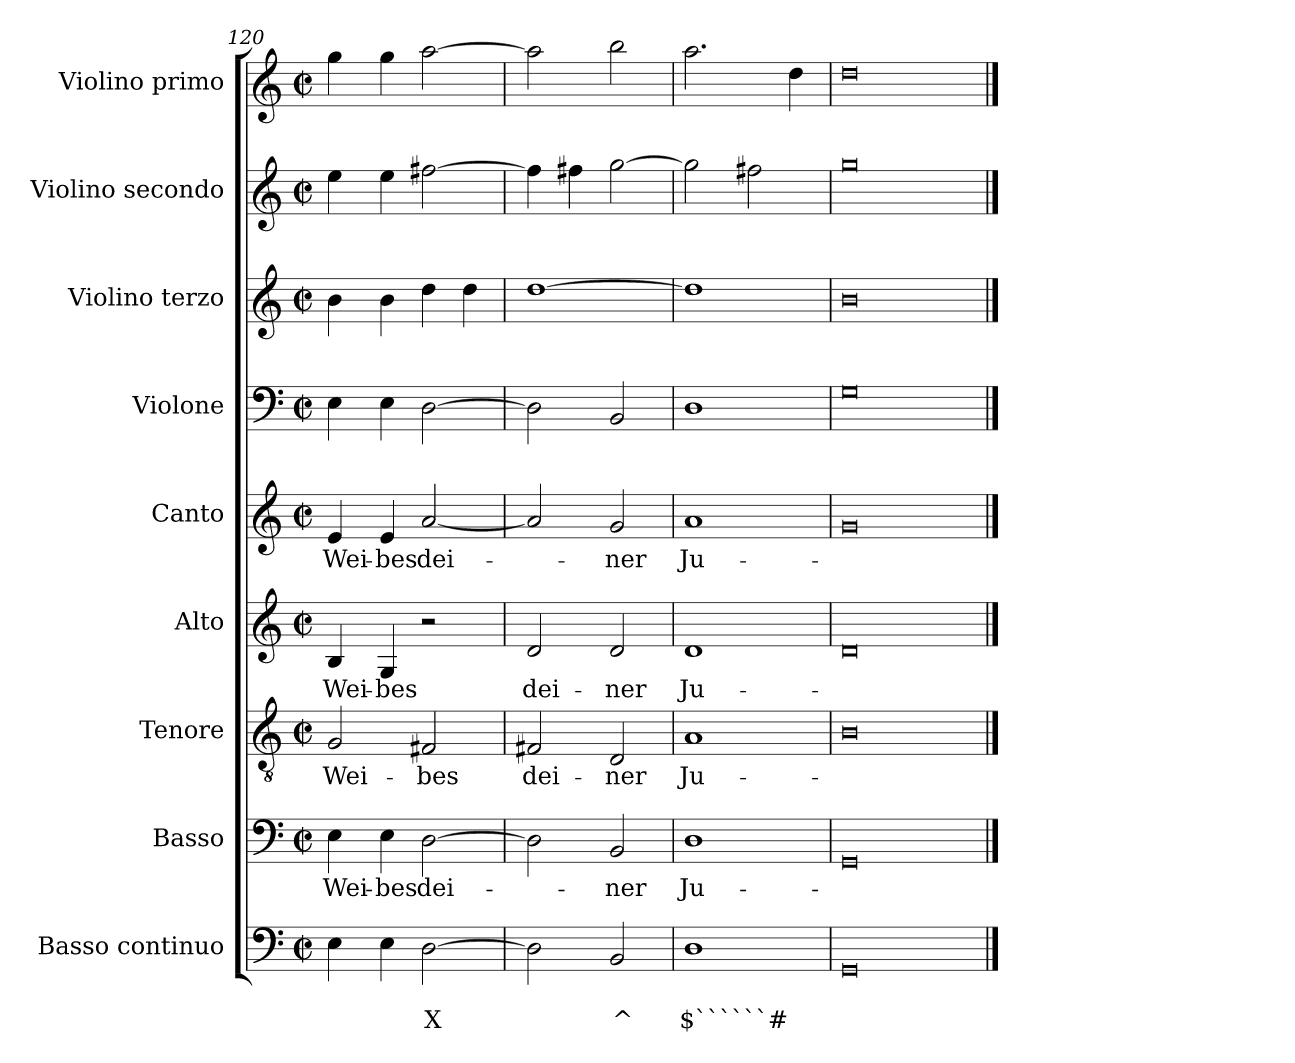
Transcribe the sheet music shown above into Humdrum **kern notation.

**kern	**text	**text	**kern	**text	**kern	**text	**kern	**text	**kern	**text	**kern	**kern	**kern	**kern
*part9	*part9	*part9	*part8	*part8	*part7	*part7	*part6	*part6	*part5	*part5	*part4	*part3	*part2	*part1
*staff9	*staff9	*staff9	*staff8	*staff8	*staff7	*staff7	*staff6	*staff6	*staff5	*staff5	*staff4	*staff3	*staff2	*staff1
*I"Basso continuo	*	*	*I"Basso	*	*I"Tenore	*	*I"Alto	*	*I"Canto	*	*I"Violone	*I"Violino terzo	*I"Violino secondo	*I"Violino primo
*clefF4	*	*	*clefF4	*	*clefGv2	*	*clefG2	*	*clefG2	*	*clefF4	*clefG2	*clefG2	*clefG2
*k[]	*	*	*k[]	*	*k[]	*	*k[]	*	*k[]	*	*k[]	*k[]	*k[]	*k[]
*C:	*	*	*C:	*	*C:	*	*C:	*	*C:	*	*C:	*C:	*C:	*C:
*M2/2	*	*	*M2/2	*	*M2/2	*	*M2/2	*	*M2/2	*	*M2/2	*M2/2	*M2/2	*M2/2
*met(c|)	*	*	*met(c|)	*	*met(c|)	*	*met(c|)	*	*met(c|)	*	*met(c|)	*met(c|)	*met(c|)	*met(c|)
=120	=120	=120	=120	=120	=120	=120	=120	=120	=120	=120	=120	=120	=120	=120
!	!	!	!	!LO:LY:b	!	!LO:LY:b	!	!LO:LY:b	!	!LO:LY:b	!	!	!	!
4E\	.	.	4E\	Wei-	2G/	Wei-	4B/	Wei-	4e/	Wei-	4E\	4b\	4ee\	4gg\
!	!	!	!	!LO:LY:b	!	!	!	!LO:LY:b	!	!LO:LY:b	!	!	!	!
4E\	.	.	4E\	-bes	.	.	4G/	-bes	4e/	-bes	4E\	4b\	4ee\	4gg\
!	!	!LO:LY:b	!	!LO:LY:b	!	!LO:LY:b	!	!	!	!LO:LY:b	!	!	!	!
[2D\	.	X	[2D\	dei-	2F#X/	-bes	2r	.	[2a/	dei-	[2D\	4dd\	[2ff#X\	[2aa\
.	.	.	.	.	.	.	.	.	.	.	.	4dd\	.	.
=121	=121	=121	=121	=121	=121	=121	=121	=121	=121	=121	=121	=121	=121	=121
!	!	!	!	!	!	!LO:LY:b	!	!LO:LY:b	!	!	!	!	!	!
2D\]	.	.	2D\]	.	2F#X/	dei-	2d/	dei-	2a/]	.	2D\]	[1dd	4ff#\]	2aa\]
.	.	.	.	.	.	.	.	.	.	.	.	.	4ff#X\	.
!	!	!LO:LY:b	!	!LO:LY:b	!	!LO:LY:b	!	!LO:LY:b	!	!LO:LY:b	!	!	!	!
2BB/	.	^	2BB/	-ner	2D/	-ner	2d/	-ner	2g/	-ner	2BB/	.	[2gg\	2bb\
=122	=122	=122	=122	=122	=122	=122	=122	=122	=122	=122	=122	=122	=122	=122
!	!	!LO:LY:b	!	!LO:LY:b	!	!LO:LY:b	!	!LO:LY:b	!	!LO:LY:b	!	!	!	!
1D	.	$``````#	1D	Ju-	1A	Ju-	1d	Ju-	1a	Ju-	1D	1dd]	2gg\]	2.aa\
.	.	.	.	.	.	.	.	.	.	.	.	.	2ff#X\	.
.	.	.	.	.	.	.	.	.	.	.	.	.	.	4dd\
=123	=123	=123	=123	=123	=123	=123	=123	=123	=123	=123	=123	=123	=123	=123
0GG	.	.	0GG	.	0B	.	0d	.	0g	.	0G	0b	0gg	0dd
==	==	==	==	==	==	==	==	==	==	==	==	==	==	==
*-	*-	*-	*-	*-	*-	*-	*-	*-	*-	*-	*-	*-	*-	*-
